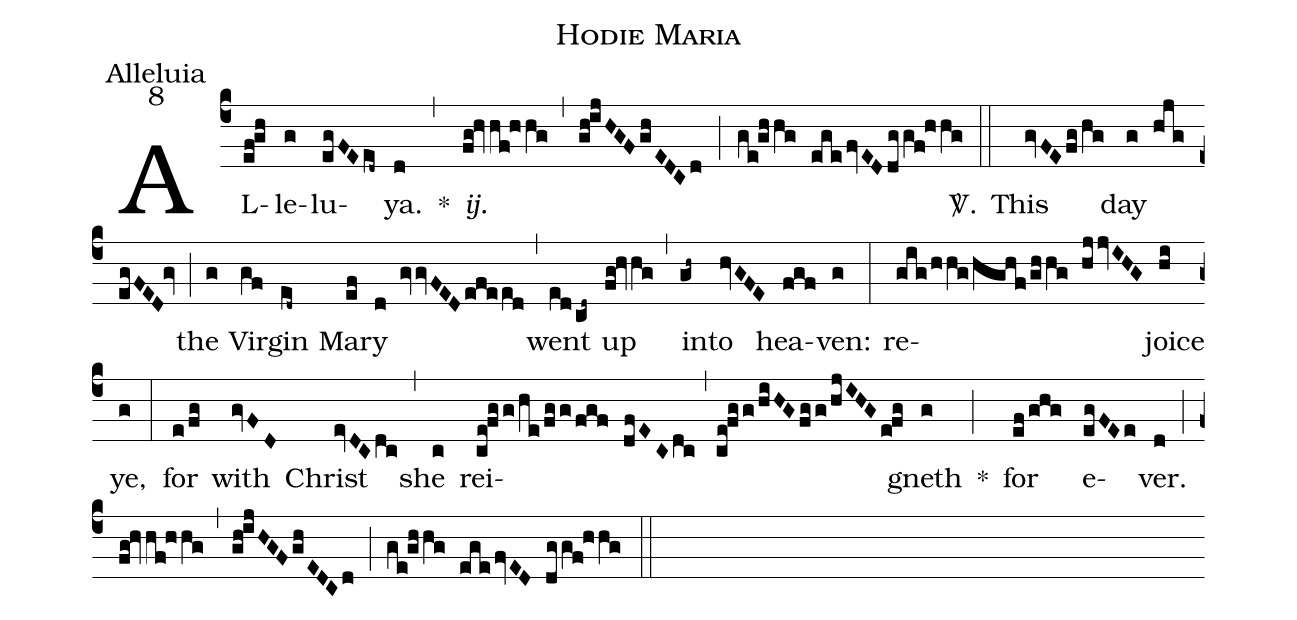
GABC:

name:Hodie Maria;
office-part:Alleluia;
mode:8;
%%
(c4) AL(ef!gh)le(g)lu(egFEed~)ya.(d) *(,) <i>ij.</i>(fg!hvhf!hhg) (,) (gh!ijHGF/ghEDCd) (;) (ge!ghhg ege/fvED/dggf!hhg) <sp>V/</sp>.(::) This(gvFE/fg/hg) day(g hjg/egFED!gv) (;) the(g) Vir(gf)gin(ed~) Ma(ef)ry(d gvvFED/efeed) (,) went(ed/cd~) up(fg!hvhg) (,) in(gh~)to(hvGFE) hea(fgf)ven:(g) (:) re(gig/hhg/hghf/ghhg hjjvIHG)joice(hi) ye,(g) (:) for(e/fg) with(gvFD) Christ(evDCdc) (,) she(c) rei(ce!fgg/he/fgg/fgf dfECdc,ce!fgg/hiHG/fgg/hjIHG/e!fg)gneth(g) *(;) for(ef/ghg) e(egFEe)ver.(d) (;) (fg!hvhf!hhg) (,) (gh!ijHGF/ghEDCd) (;) (ge!ghhg ege/fvED dggf!hhg) (::)
